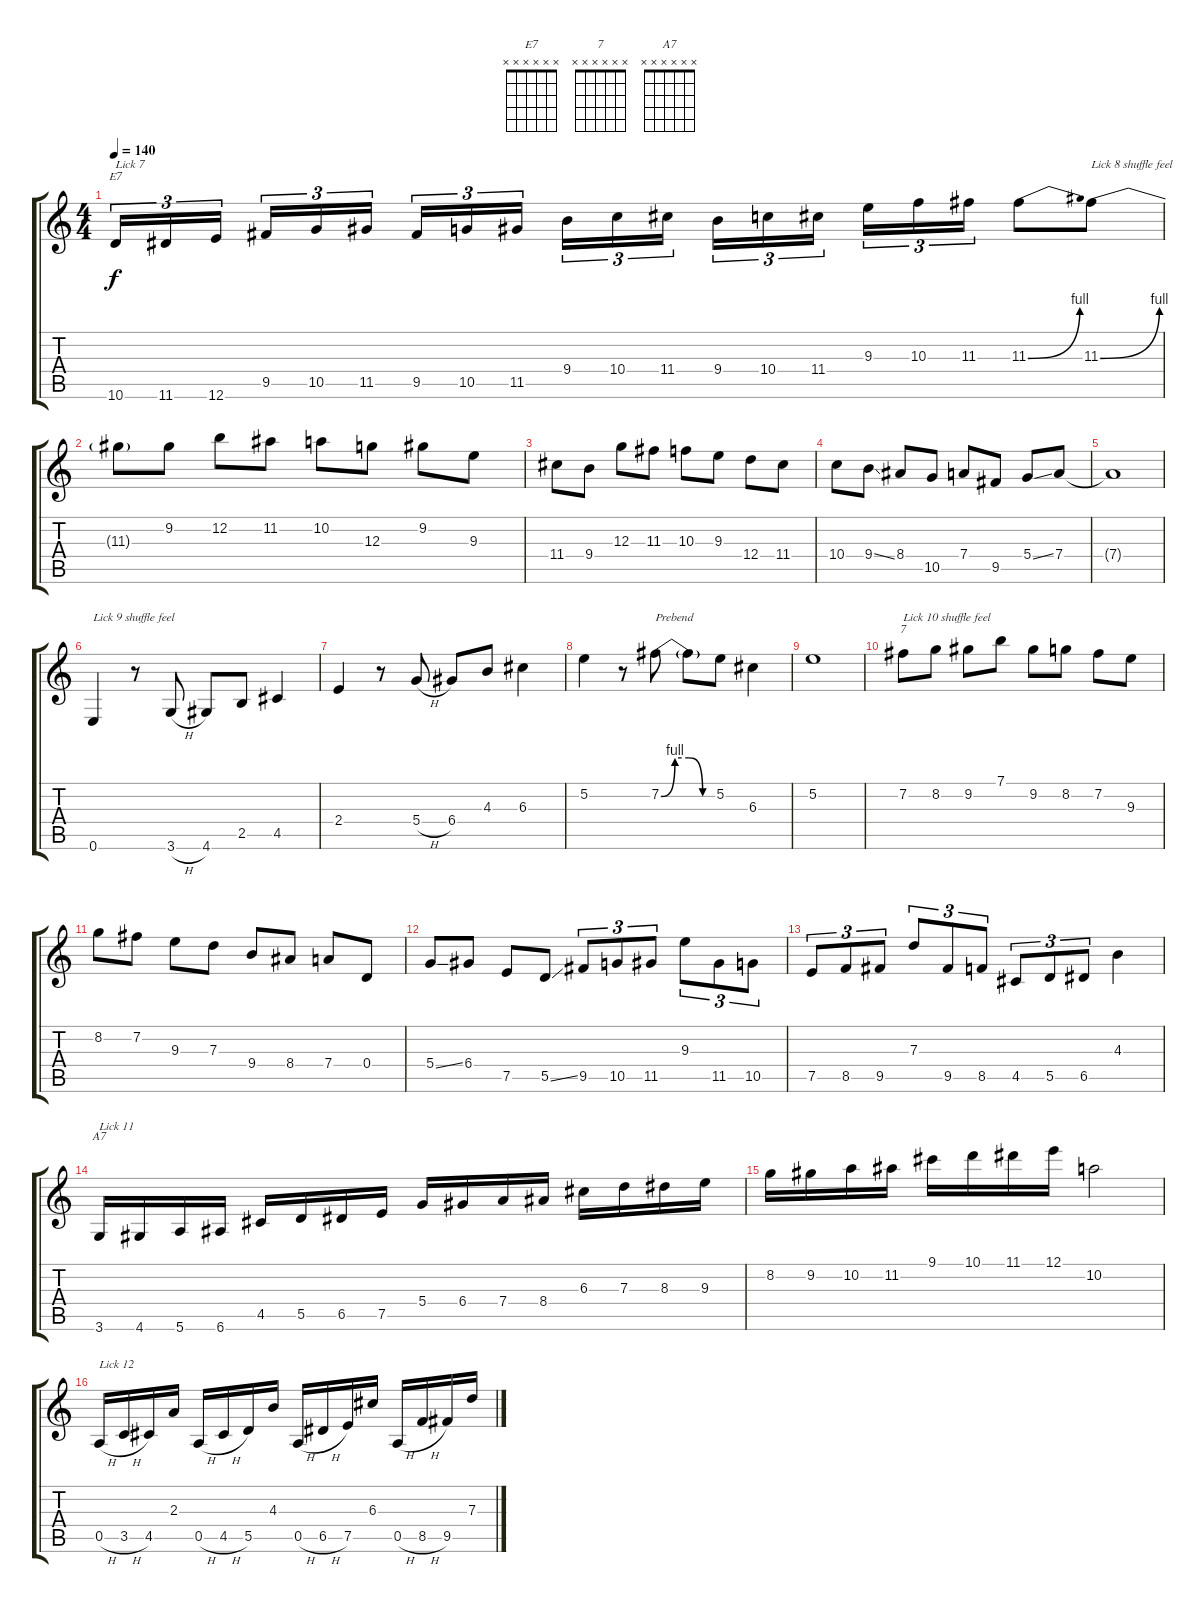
\track "" {instrument overdrivenguitar}
\staff {score tabs}
\tuning (E4 B3 G3 D3 A2 E2) {hide}
\chord ("E7" x x x x x x) {firstfret 0}
\chord ("7" x x x x x x) {firstfret 0}
\chord ("A7" x x x x x x) {firstfret 0}
\ts (4 4)
\tempo 140
\clef g2
\ks c
10.6.16{tu (3 2) ch "E7" txt "Lick 7" dy f} 11.6.16{tu (3 2)} 12.6.16{tu (3 2)} 9.5.16{tu (3 2)} 10.5.16{tu (3 2)} 11.5.16{tu (3 2)} 9.5.16{tu (3 2)} 10.5.16{tu (3 2)} 11.5.16{tu (3 2)} 9.4.16{tu (3 2)} 10.4.16{tu (3 2)} 11.4.16{tu (3 2)} 9.4.16{tu (3 2)} 10.4.16{tu (3 2)} 11.4.16{tu (3 2)} 9.3.16{tu (3 2)} 10.3.16{tu (3 2)} 11.3.16{tu (3 2)} 11.3{be (bend 0 0 60 4)}.8 11.3{be (bend 0 0 60 4)}.8{txt "Lick 8 shuffle feel"} |
11.3{t}.8 9.2.8 12.2.8 11.2.8 10.2.8 12.3.8 9.2.8 9.3.8 |
11.4.8 9.4.8 12.3.8 11.3.8 10.3.8 9.3.8 12.4.8 11.4.8 |
10.4.8 9.4{ss}.8 8.4.8 10.5.8 7.4.8 9.5.8 5.4{ss}.8 7.4.8 |
7.4{t}.1 |
0.6.4{txt "Lick 9 shuffle feel"} r.8 3.6{h}.8 4.6.8 2.5.8 4.5.4 |
2.4.4 r.8 5.4{h}.8 6.4.8 4.3.8 6.3.4 |
5.2.4 r.8 7.2{be (custom 0 0 15 4 30 4 45 0 60 0)}.8{txt "Prebend"} 7.2{t}.8 5.2.8 6.3.4 |
5.2.1 |
7.2.8{ch "7" txt "Lick 10 shuffle feel"} 8.2.8 9.2.8 7.1.8 9.2.8 8.2.8 7.2.8 9.3.8 |
8.2.8 7.2.8 9.3.8 7.3.8 9.4.8 8.4.8 7.4.8 0.4.8 |
5.4{ss}.8 6.4.8 7.5.8 5.5{ss}.8 9.5.8{tu (3 2)} 10.5.8{tu (3 2)} 11.5.8{tu (3 2)} 9.3.8{tu (3 2)} 11.5.8{tu (3 2)} 10.5.8{tu (3 2)} |
7.5.8{tu (3 2)} 8.5.8{tu (3 2)} 9.5.8{tu (3 2)} 7.3.8{tu (3 2)} 9.5.8{tu (3 2)} 8.5.8{tu (3 2)} 4.5.8{tu (3 2)} 5.5.8{tu (3 2)} 6.5.8{tu (3 2)} 4.3.4 |
3.6.16{ch "A7" txt "Lick 11"} 4.6.16 5.6.16 6.6.16 4.5.16 5.5.16 6.5.16 7.5.16 5.4.16 6.4.16 7.4.16 8.4.16 6.3.16 7.3.16 8.3.16 9.3.16 |
8.2.16 9.2.16 10.2.16 11.2.16 9.1.16 10.1.16 11.1.16 12.1.16 10.2.2 |
0.5{h}.16{txt "Lick 12"} 3.5{h}.16 4.5.16 2.3.16 0.5{h}.16 4.5{h}.16 5.5.16 4.3.16 0.5{h}.16 6.5{h}.16 7.5.16 6.3.16 0.5{h}.16 8.5{h}.16 9.5.16 7.3.16
